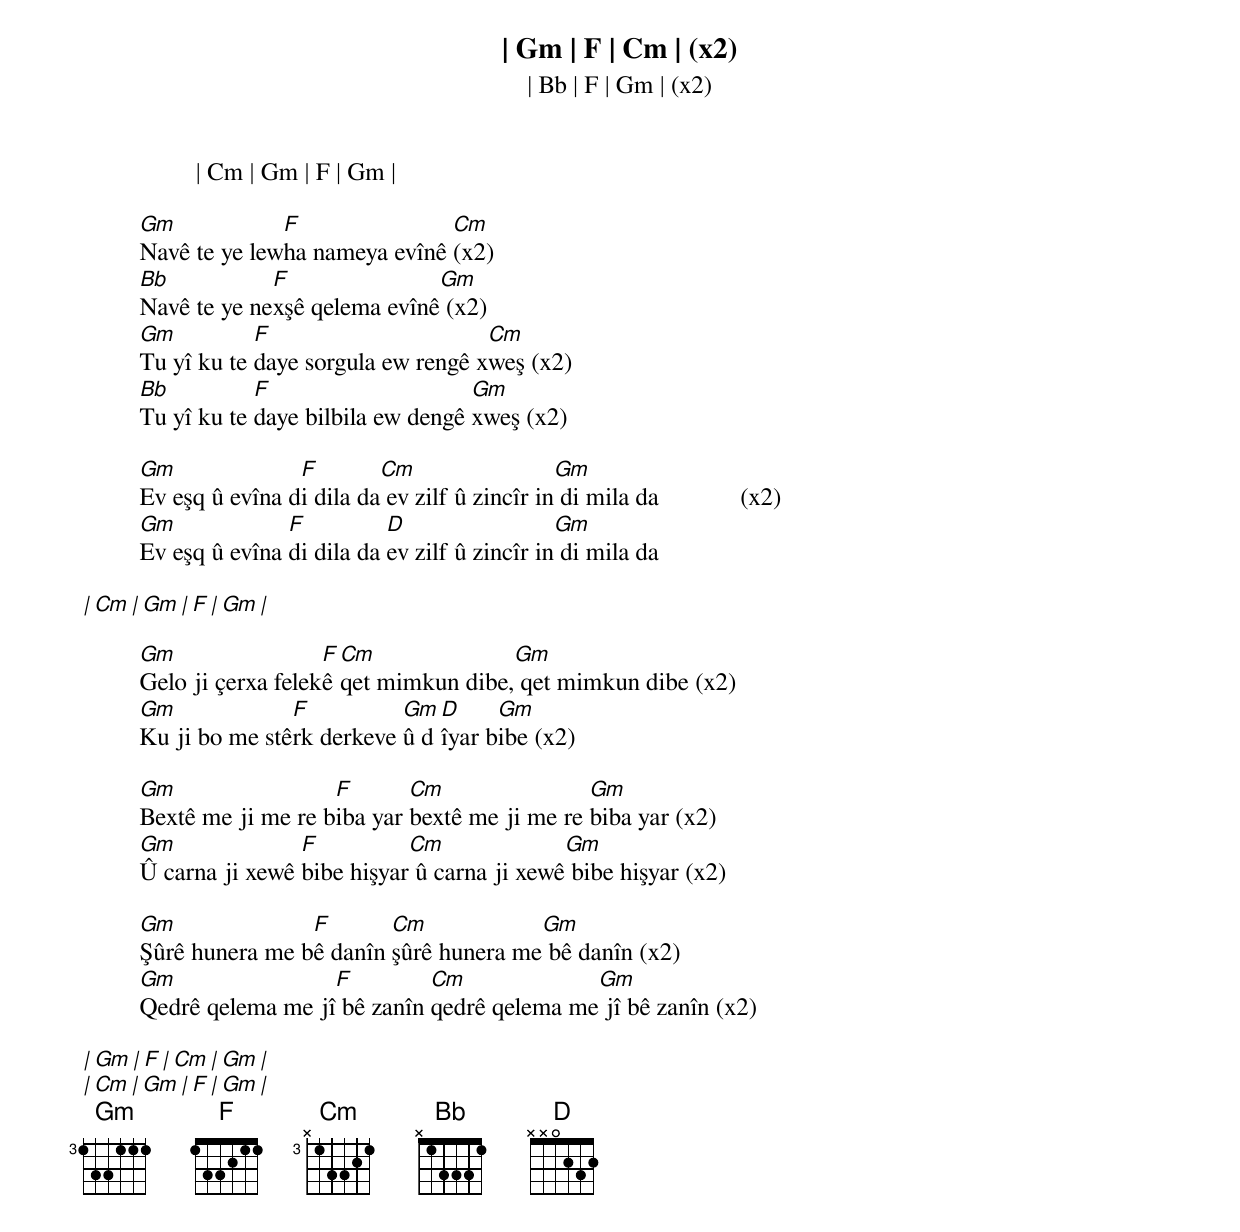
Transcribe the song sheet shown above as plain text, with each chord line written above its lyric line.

                  | Gm | F | Cm | (x2)
                  | Bb | F | Gm | (x2)
                  | Cm | Gm | F | Gm |

         Gm            F               Cm
         Navê te ye lewha nameya evînê (x2)
         Bb           F               Gm
         Navê te ye nexşê qelema evînê (x2)
         Gm          F                      Cm
         Tu yî ku te daye sorgula ew rengê xweş (x2)
         Bb          F                     Gm
         Tu yî ku te daye bilbila ew dengê xweş (x2)

         Gm              F        Cm                  Gm
         Ev eşq û evîna di dila da ev zilf û zincîr in di mila da             (x2)
         Gm             F          D                  Gm
         Ev eşq û evîna di dila da ev zilf û zincîr in di mila da

               | Cm | Gm | F | Gm |

         Gm                 F Cm              Gm
         Gelo ji çerxa felekê qet mimkun dibe, qet mimkun dibe (x2)
         Gm             F          Gm D     Gm
         Ku ji bo me stêrk derkeve û dîyar bibe (x2)

         Gm                 F       Cm                Gm
         Bextê me ji me re biba yar bextê me ji me re biba yar (x2)
         Gm              F          Cm              Gm
         Û carna ji xewê bibe hişyar û carna ji xewê bibe hişyar (x2)

         Gm              F       Cm            Gm
         Şûrê hunera me bê danîn şûrê hunera me bê danîn (x2)
         Gm                F         Cm             Gm
         Qedrê qelema me jî bê zanîn qedrê qelema me jî bê zanîn (x2)

               | Gm | F | Cm | Gm |
               | Cm | Gm | F | Gm |
